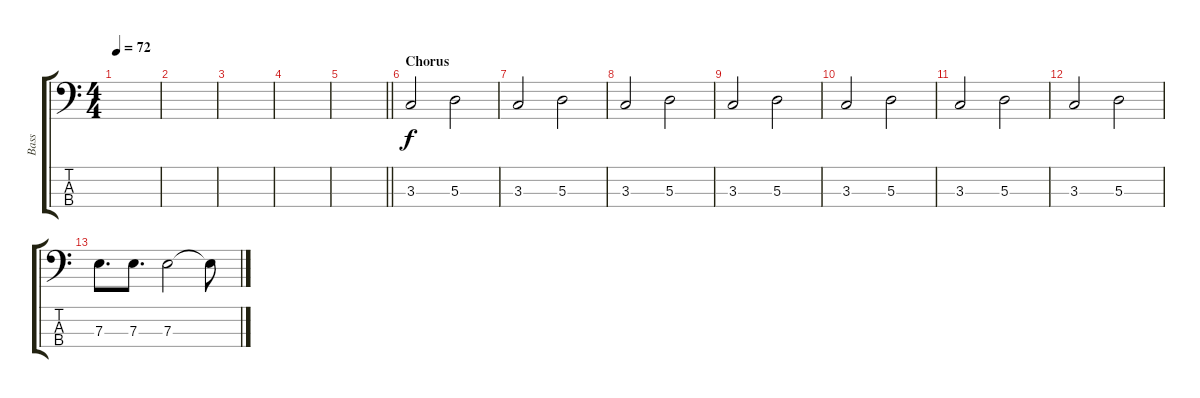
\track ("Bass" "Bass") {instrument electricbassfinger}
\staff {score tabs}
\tuning (G2 D2 A1 E1) {hide}
\ts (4 4)
\tempo 72
\clef f4
\ks c
|
|
|
|
\barLineRight lightlight
|
\section ("" "Chorus")
3.3.2 5.3.2 |
3.3.2 5.3.2 |
3.3.2 5.3.2 |
3.3.2 5.3.2 |
3.3.2 5.3.2 |
3.3.2 5.3.2 |
3.3.2 5.3.2 |
7.3.8{d} 7.3.8{d} 7.3.2 7.3{t}.8
